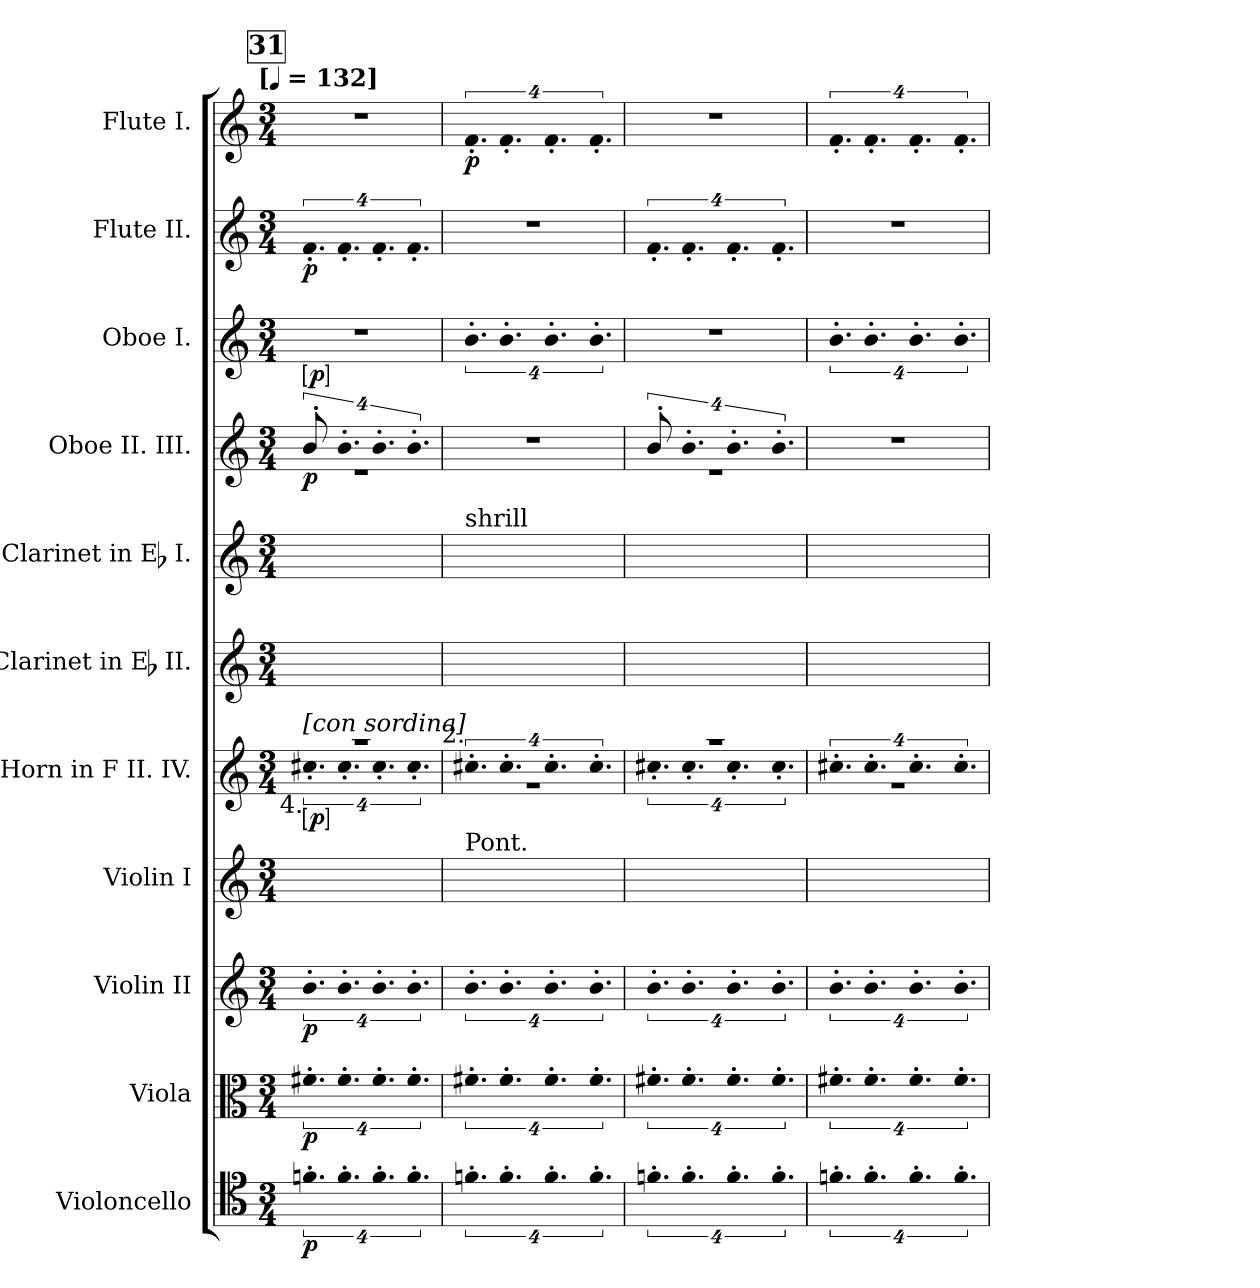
**kern	**dynam	**kern	**dynam	**kern	**dynam	**kern	**kern	**dynam	**kern	**kern	**kern	**dynam	**kern	**dynam	**kern	**dynam	**kern	**dynam
*part11	*part11	*part10	*part10	*part9	*part9	*part8	*part7	*part7	*part6	*part5	*part4	*part4	*part3	*part3	*part2	*part2	*part1	*part1
*staff11	*staff11	*staff10	*staff10	*staff9	*staff9	*staff8	*staff7	*staff7	*staff6	*staff5	*staff4	*staff4	*staff3	*staff3	*staff2	*staff2	*staff1	*staff1
*I"Violoncello	*	*I"Viola	*	*I"Violin II	*	*I"Violin I	*I"Horn in F II. IV.	*	*I"Clarinet in Eb II.	*I"Clarinet in Eb I.	*I"Oboe II. III.	*	*I"Oboe I.	*	*I"Flute II.	*	*I"Flute I.	*
*I'Vc.	*	*I'Vla.	*	*I'Vln. II	*	*I'Vln. I	*I'Hn.	*	*	*	*I'Ob.	*	*I'Ob.	*	*I'Fl.	*	*I'Fl.	*
*clefC4	*	*clefC3	*	*clefG2	*	*clefG2	*clefG2	*	*clefG2	*clefG2	*clefG2	*	*clefG2	*	*clefG2	*	*clefG2	*
*	*	*	*	*	*	*	*ITrd4c7	*	*ITrd-2c-3	*ITrd-2c-3	*	*	*	*	*	*	*	*
*k[]	*	*k[]	*	*k[]	*	*k[]	*k[b-]	*	*k[b-e-a-]	*k[b-e-a-]	*k[]	*	*k[]	*	*k[]	*	*k[]	*
!!LO:TX:omd:t=[[quarter] = 132]
*M3/4	*	*M3/4	*	*M3/4	*	*M3/4	*M3/4	*	*M3/4	*M3/4	*M3/4	*	*M3/4	*	*M3/4	*	*M3/4	*
*MM132	*	*MM132	*	*MM132	*	*MM132	*MM132	*	*MM132	*MM132	*MM132	*	*MM132	*	*MM132	*	*MM132	*
!!LO:REH:place=s1:t=31
=1	=1	=1	=1	=1	=1	=1	=1	=1	=1	=1	=1	=1	=1	=1	=1	=1	=1	=1
*	*	*	*	*	*	*	*^	*	*	*	*	*	*	*	*	*	*	*
!	!	!	!	!	!	!	!LO:TX:a:t=[con sordina]	!	!	!	!	!	!	!	!	!	!	!	!
!	!	!	!	!	!	!	!LO:TX:b:rj:t=4.	!	!	!	!	!	!	!	!	!	!	!	!
!LO:N:vis=4.	!	!LO:N:vis=4.	!	!LO:N:vis=4.	!	!	!	!LO:N:vis=4.	!LO:DY:ed=brack	!	!	!LO:N:vis=4.	!	!	!LO:DY:ed=brack	!LO:N:vis=4.	!	!	!
*	*	*	*	*	*	*	*	*	*	*	*	*^	*	*	*	*	*	*	*
16%3fn'	p	16%3f#X'	p	16%3b'	p	4%3ryy	2.raa	16%3f#X'	p	4%3ryy	4%3ryy	16%3b'	2.r	p	4%3r	p	16%3f'	p	4%3r	.
!LO:N:vis=4.	!	!LO:N:vis=4.	!	!LO:N:vis=4.	!	!	!	!LO:N:vis=4.	!	!	!	!LO:N:vis=4.	!	!	!	!	!LO:N:vis=4.	!	!	!
16%3f'	.	16%3f#'	.	16%3b'	.	.	.	16%3f#'	.	.	.	16%3b'	.	.	.	.	16%3f'	.	.	.
!LO:N:vis=4.	!	!LO:N:vis=4.	!	!LO:N:vis=4.	!	!	!	!LO:N:vis=4.	!	!	!	!LO:N:vis=4.	!	!	!	!	!LO:N:vis=4.	!	!	!
16%3f'	.	16%3f#'	.	16%3b'	.	.	.	16%3f#'	.	.	.	16%3b'	.	.	.	.	16%3f'	.	.	.
!LO:N:vis=4.	!	!LO:N:vis=4.	!	!LO:N:vis=4.	!	!	!	!LO:N:vis=4.	!	!	!	!LO:N:vis=4.	!	!	!	!	!LO:N:vis=4.	!	!	!
16%3f'	.	16%3f#'	.	16%3b'	.	.	.	16%3f#'	.	.	.	16%3b'	.	.	.	.	16%3f'	.	.	.
*	*	*	*	*	*	*	*	*	*	*	*	*v	*v	*	*	*	*	*	*	*
=2	=2	=2	=2	=2	=2	=2	=2	=2	=2	=2	=2	=2	=2	=2	=2	=2	=2	=2	=2
!	!	!	!	!	!	!	!	!	!	!	!LO:TX:a:t=shrill	!	!	!	!	!	!	!	!
!	!	!	!	!	!	!	!LO:TX:a:rj:t=2.	!	!	!	!	!	!	!	!	!	!	!	!
!	!	!	!	!	!	!LO:TX:a:t=Pont.	!	!	!	!	!	!	!	!	!	!	!	!	!
!LO:N:vis=4.	!	!LO:N:vis=4.	!	!LO:N:vis=4.	!	!	!LO:N:vis=4.	!	!	!	!	!	!	!LO:N:vis=4.	!	!	!	!LO:N:vis=4.	!
16%3fn'	.	16%3f#X'	.	16%3b'	.	4ryy	16%3f#X'	2.rg	.	4ryy	4ryy	4%3r	.	16%3b'	.	4%3r	.	16%3f'	p
!LO:N:vis=4.	!	!LO:N:vis=4.	!	!LO:N:vis=4.	!	!	!LO:N:vis=4.	!	!	!	!	!	!	!LO:N:vis=4.	!	!	!	!LO:N:vis=4.	!
16%3f'	.	16%3f#'	.	16%3b'	.	.	16%3f#'	.	.	.	.	.	.	16%3b'	.	.	.	16%3f'	.
.	.	.	.	.	.	4ryy	.	.	.	4ryy	4ryy	.	.	.	.	.	.	.	.
!LO:N:vis=4.	!	!LO:N:vis=4.	!	!LO:N:vis=4.	!	!	!LO:N:vis=4.	!	!	!	!	!	!	!LO:N:vis=4.	!	!	!	!LO:N:vis=4.	!
16%3f'	.	16%3f#'	.	16%3b'	.	.	16%3f#'	.	.	.	.	.	.	16%3b'	.	.	.	16%3f'	.
.	.	.	.	.	.	4ryy	.	.	.	4ryy	4ryy	.	.	.	.	.	.	.	.
!LO:N:vis=4.	!	!LO:N:vis=4.	!	!LO:N:vis=4.	!	!	!LO:N:vis=4.	!	!	!	!	!	!	!LO:N:vis=4.	!	!	!	!LO:N:vis=4.	!
16%3f'	.	16%3f#'	.	16%3b'	.	.	16%3f#'	.	.	.	.	.	.	16%3b'	.	.	.	16%3f'	.
=3	=3	=3	=3	=3	=3	=3	=3	=3	=3	=3	=3	=3	=3	=3	=3	=3	=3	=3	=3
!LO:N:vis=4.	!	!LO:N:vis=4.	!	!LO:N:vis=4.	!	!	!	!LO:N:vis=4.	!	!	!	!LO:N:vis=4.	!	!	!	!LO:N:vis=4.	!	!	!
*	*	*	*	*	*	*	*	*	*	*	*	*^	*	*	*	*	*	*	*
16%3fn'	.	16%3f#X'	.	16%3b'	.	2.ryy	2.r	16%3f#X'	.	4ryy	2.ryy	16%3b'	2.r	.	4%3r	.	16%3f'	.	4%3r	.
!LO:N:vis=4.	!	!LO:N:vis=4.	!	!LO:N:vis=4.	!	!	!	!LO:N:vis=4.	!	!	!	!LO:N:vis=4.	!	!	!	!	!LO:N:vis=4.	!	!	!
16%3f'	.	16%3f#'	.	16%3b'	.	.	.	16%3f#'	.	.	.	16%3b'	.	.	.	.	16%3f'	.	.	.
.	.	.	.	.	.	.	.	.	.	4ryy	.	.	.	.	.	.	.	.	.	.
!LO:N:vis=4.	!	!LO:N:vis=4.	!	!LO:N:vis=4.	!	!	!	!LO:N:vis=4.	!	!	!	!LO:N:vis=4.	!	!	!	!	!LO:N:vis=4.	!	!	!
16%3f'	.	16%3f#'	.	16%3b'	.	.	.	16%3f#'	.	.	.	16%3b'	.	.	.	.	16%3f'	.	.	.
.	.	.	.	.	.	.	.	.	.	4ryy	.	.	.	.	.	.	.	.	.	.
!LO:N:vis=4.	!	!LO:N:vis=4.	!	!LO:N:vis=4.	!	!	!	!LO:N:vis=4.	!	!	!	!LO:N:vis=4.	!	!	!	!	!LO:N:vis=4.	!	!	!
16%3f'	.	16%3f#'	.	16%3b'	.	.	.	16%3f#'	.	.	.	16%3b'	.	.	.	.	16%3f'	.	.	.
*	*	*	*	*	*	*	*	*	*	*	*	*v	*v	*	*	*	*	*	*	*
=4	=4	=4	=4	=4	=4	=4	=4	=4	=4	=4	=4	=4	=4	=4	=4	=4	=4	=4	=4
!LO:N:vis=4.	!	!LO:N:vis=4.	!	!LO:N:vis=4.	!	!	!LO:N:vis=4.	!	!	!	!	!	!	!LO:N:vis=4.	!	!	!	!LO:N:vis=4.	!
16%3fn'	.	16%3f#X'	.	16%3b'	.	4ryy	16%3f#X'	2.rg	.	4%3ryy	4ryy	4%3r	.	16%3b'	.	4%3r	.	16%3f'	.
!LO:N:vis=4.	!	!LO:N:vis=4.	!	!LO:N:vis=4.	!	!	!LO:N:vis=4.	!	!	!	!	!	!	!LO:N:vis=4.	!	!	!	!LO:N:vis=4.	!
16%3f'	.	16%3f#'	.	16%3b'	.	.	16%3f#'	.	.	.	.	.	.	16%3b'	.	.	.	16%3f'	.
.	.	.	.	.	.	4ryy	.	.	.	.	4ryy	.	.	.	.	.	.	.	.
!LO:N:vis=4.	!	!LO:N:vis=4.	!	!LO:N:vis=4.	!	!	!LO:N:vis=4.	!	!	!	!	!	!	!LO:N:vis=4.	!	!	!	!LO:N:vis=4.	!
16%3f'	.	16%3f#'	.	16%3b'	.	.	16%3f#'	.	.	.	.	.	.	16%3b'	.	.	.	16%3f'	.
.	.	.	.	.	.	4ryy	.	.	.	.	4ryy	.	.	.	.	.	.	.	.
!LO:N:vis=4.	!	!LO:N:vis=4.	!	!LO:N:vis=4.	!	!	!LO:N:vis=4.	!	!	!	!	!	!	!LO:N:vis=4.	!	!	!	!LO:N:vis=4.	!
16%3f'	.	16%3f#'	.	16%3b'	.	.	16%3f#'	.	.	.	.	.	.	16%3b'	.	.	.	16%3f'	.
*	*	*	*	*	*	*	*v	*v	*	*	*	*	*	*	*	*	*	*	*
=	=	=	=	=	=	=	=	=	=	=	=	=	=	=	=	=	=	=
*-	*-	*-	*-	*-	*-	*-	*-	*-	*-	*-	*-	*-	*-	*-	*-	*-	*-	*-
